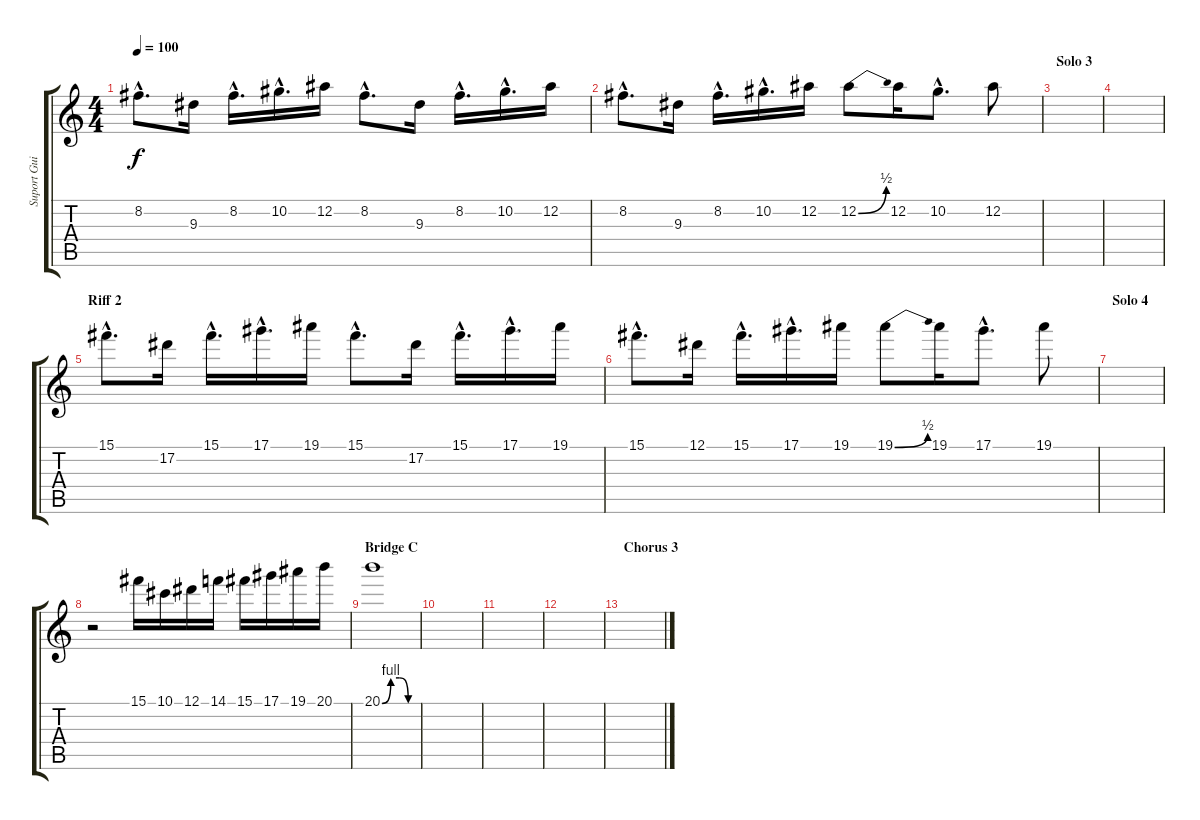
\track ("Suport Guitar 1" "Suport Gui") {instrument overdrivenguitar}
\staff {score tabs}
\tuning (Eb4 Bb3 Gb3 Db3 Ab2 Eb2) {hide}
\ts (4 4)
\tempo 100
\clef g2
\ks c
8.2{hac}.8{d dy f volume 16} 9.3.16 8.2{hac}.16{d} 10.2{hac}.16{d} 12.2.16 8.2{hac}.8{d} 9.3.16 8.2{hac}.16{d} 10.2{hac}.16{d} 12.2.16 |
8.2{hac}.8{d} 9.3.16 8.2{hac}.16{d} 10.2{hac}.16{d} 12.2.16 12.2{be (bend 0 0 60 2)}.8 12.2.16 10.2{hac}.8{d} 12.2.8 |
\section ("" "Solo 3 ")
|
|
\section ("" "Riff 2")
15.1{hac}.8{d volume 16} 17.2.16 15.1{hac}.16{d} 17.1{hac}.16{d} 19.1.16 15.1{hac}.8{d} 17.2.16 15.1{hac}.16{d} 17.1{hac}.16{d} 19.1.16 |
15.1{hac}.8{d} 12.1.16 15.1{hac}.16{d} 17.1{hac}.16{d} 19.1.16 19.1{be (bend 0 0 60 2)}.8 19.1.16 17.1{hac}.8{d} 19.1.8 |
\section ("" "Solo 4")
|
r.2 15.1.16 10.1.16 12.1.16 14.1.16 15.1.16 17.1.16 19.1.16 20.1.16 |
\section ("" "Bridge C")
20.1{be (custom 0 0 15 4 30 4 45 0 60 0)}.1 |
|
|
|
\section ("" "Chorus 3")
